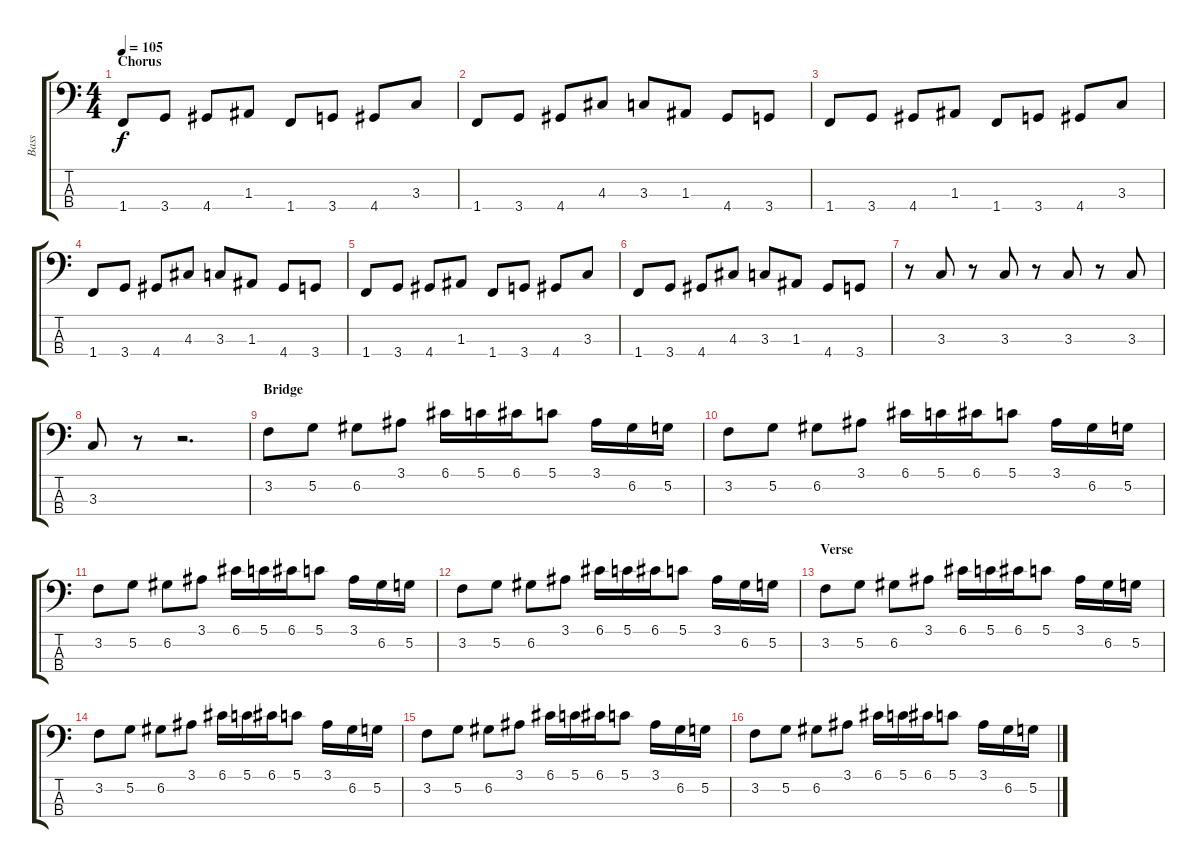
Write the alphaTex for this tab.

\track ("Bass" "Bass") {instrument electricbassfinger}
\staff {score tabs}
\tuning (G2 D2 A1 E1) {hide}
\ts (4 4)
\section ("" "Chorus")
\tempo 105
\clef f4
\ks c
1.4.8{dy f} 3.4.8 4.4.8 1.3.8 1.4.8 3.4.8 4.4.8 3.3.8 |
1.4.8 3.4.8 4.4.8 4.3.8 3.3.8 1.3.8 4.4.8 3.4.8 |
1.4.8 3.4.8 4.4.8 1.3.8 1.4.8 3.4.8 4.4.8 3.3.8 |
1.4.8 3.4.8 4.4.8 4.3.8 3.3.8 1.3.8 4.4.8 3.4.8 |
1.4.8 3.4.8 4.4.8 1.3.8 1.4.8 3.4.8 4.4.8 3.3.8 |
1.4.8 3.4.8 4.4.8 4.3.8 3.3.8 1.3.8 4.4.8 3.4.8 |
r.8 3.3.8 r.8 3.3.8 r.8 3.3.8 r.8 3.3.8 |
3.3.8 r.8 r.2{d} |
\section ("" "Bridge")
3.2.8 5.2.8 6.2.8 3.1.8 6.1.16 5.1.16 6.1.16 5.1.8 3.1.16 6.2.16 5.2.16 |
3.2.8 5.2.8 6.2.8 3.1.8 6.1.16 5.1.16 6.1.16 5.1.8 3.1.16 6.2.16 5.2.16 |
3.2.8 5.2.8 6.2.8 3.1.8 6.1.16 5.1.16 6.1.16 5.1.8 3.1.16 6.2.16 5.2.16 |
3.2.8 5.2.8 6.2.8 3.1.8 6.1.16 5.1.16 6.1.16 5.1.8 3.1.16 6.2.16 5.2.16 |
\section ("" "Verse")
3.2.8 5.2.8 6.2.8 3.1.8 6.1.16 5.1.16 6.1.16 5.1.8 3.1.16 6.2.16 5.2.16 |
3.2.8 5.2.8 6.2.8 3.1.8 6.1.16 5.1.16 6.1.16 5.1.8 3.1.16 6.2.16 5.2.16 |
3.2.8 5.2.8 6.2.8 3.1.8 6.1.16 5.1.16 6.1.16 5.1.8 3.1.16 6.2.16 5.2.16 |
3.2.8 5.2.8 6.2.8 3.1.8 6.1.16 5.1.16 6.1.16 5.1.8 3.1.16 6.2.16 5.2.16
